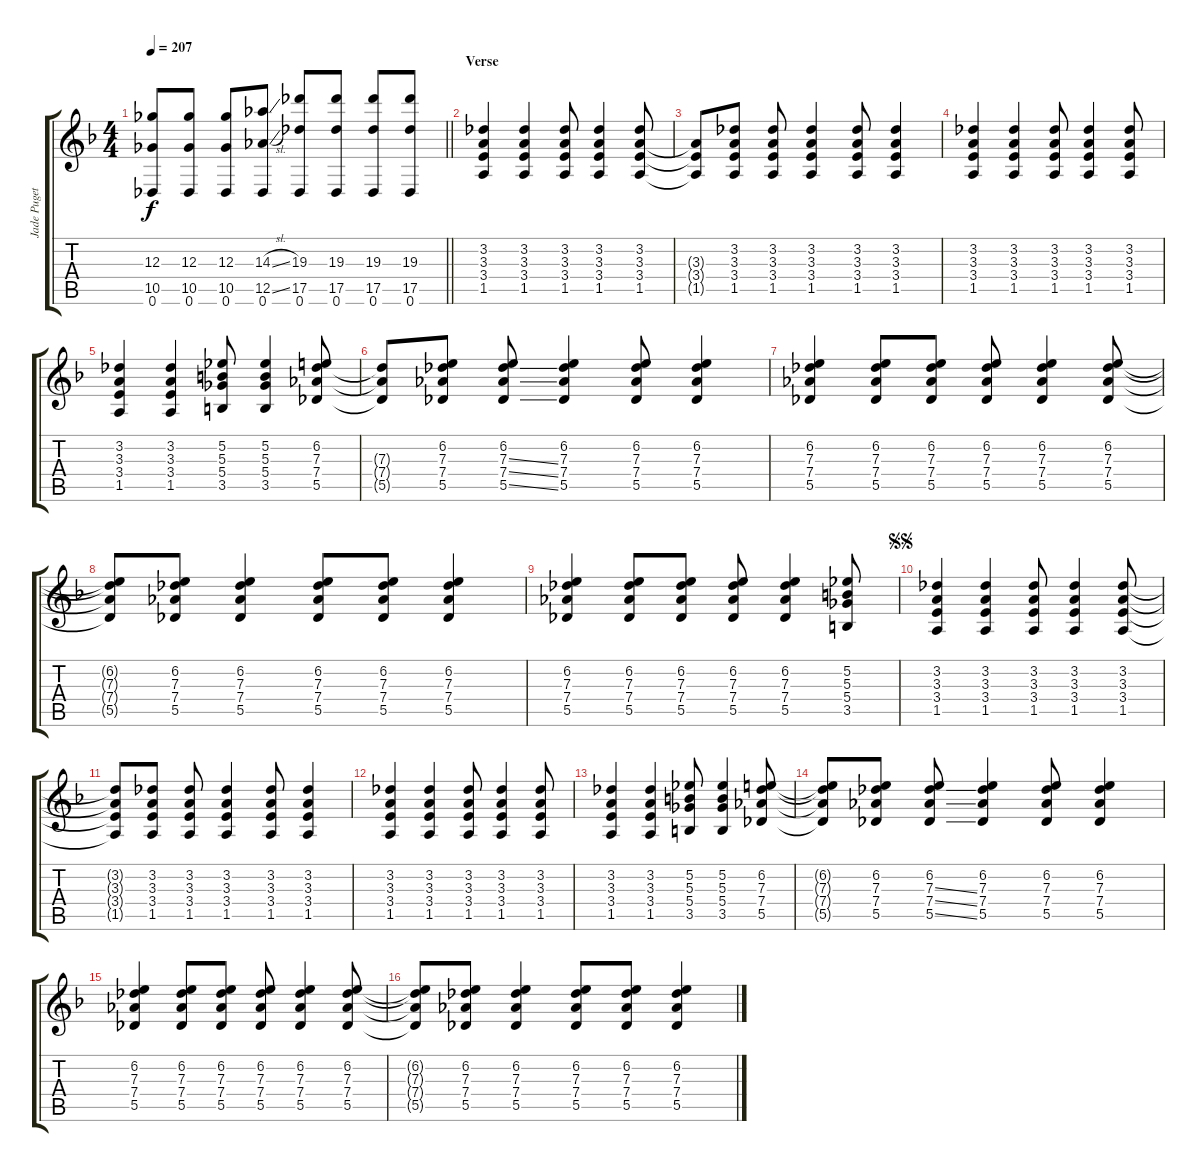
\track ("Jade Puget" "Jade Puget") {instrument overdrivenguitar}
\staff {score tabs}
\tuning (Eb4 Bb3 Gb3 Db3 Ab2 Db2) {hide}
\ts (4 4)
\tempo 207
\clef g2
\barLineRight lightlight
\ks f
(12.3 10.5 0.6).8{dy f} (12.3 10.5 0.6).8 (12.3 10.5 0.6).8 (14.3{sl} 12.5{sl} 0.6).8 (19.3 17.5 0.6).8 (19.3 17.5 0.6).8 (19.3 17.5 0.6).8 (19.3 17.5 0.6).8 |
\section ("" "Verse")
(3.2 3.3 3.4 1.5).4 (3.2 3.3 3.4 1.5).4 (3.2 3.3 3.4 1.5).8 (3.2 3.3 3.4 1.5).4 (3.2 3.3 3.4 1.5).8 |
(3.3{t} 3.4{t} 1.5{t}).8 (3.2 3.3 3.4 1.5).8 (3.2 3.3 3.4 1.5).8 (3.2 3.3 3.4 1.5).4 (3.2 3.3 3.4 1.5).8 (3.2 3.3 3.4 1.5).4 |
(3.2 3.3 3.4 1.5).4 (3.2 3.3 3.4 1.5).4 (3.2 3.3 3.4 1.5).8 (3.2 3.3 3.4 1.5).4 (3.2 3.3 3.4 1.5).8 |
(3.2 3.3 3.4 1.5).4 (3.2 3.3 3.4 1.5).4 (5.2 5.3 5.4 3.5).8 (5.2 5.3 5.4 3.5).4 (6.2 7.3 7.4 5.5).8 |
(7.3{t} 7.4{t} 5.5{t}).8 (6.2 7.3 7.4 5.5).8 (6.2 7.3{ss} 7.4{ss} 5.5{ss}).8 (6.2 7.3 7.4 5.5).4 (6.2 7.3 7.4 5.5).8 (6.2 7.3 7.4 5.5).4 |
(6.2 7.3 7.4 5.5).4 (6.2 7.3 7.4 5.5).8 (6.2 7.3 7.4 5.5).8 (6.2 7.3 7.4 5.5).8 (6.2 7.3 7.4 5.5).4 (6.2 7.3 7.4 5.5).8 |
(6.2{t} 7.3{t} 7.4{t} 5.5{t}).8 (6.2 7.3 7.4 5.5).8 (6.2 7.3 7.4 5.5).4 (6.2 7.3 7.4 5.5).8 (6.2 7.3 7.4 5.5).8 (6.2 7.3 7.4 5.5).4 |
(6.2 7.3 7.4 5.5).4 (6.2 7.3 7.4 5.5).8 (6.2 7.3 7.4 5.5).8 (6.2 7.3 7.4 5.5).8 (6.2 7.3 7.4 5.5).4 (5.2 5.3 5.4 3.5).8 |
\jump segnosegno
(3.2 3.3 3.4 1.5).4 (3.2 3.3 3.4 1.5).4 (3.2 3.3 3.4 1.5).8 (3.2 3.3 3.4 1.5).4 (3.2 3.3 3.4 1.5).8 |
(3.2{t} 3.3{t} 3.4{t} 1.5{t}).8 (3.2 3.3 3.4 1.5).8 (3.2 3.3 3.4 1.5).8 (3.2 3.3 3.4 1.5).4 (3.2 3.3 3.4 1.5).8 (3.2 3.3 3.4 1.5).4 |
(3.2 3.3 3.4 1.5).4 (3.2 3.3 3.4 1.5).4 (3.2 3.3 3.4 1.5).8 (3.2 3.3 3.4 1.5).4 (3.2 3.3 3.4 1.5).8 |
(3.2 3.3 3.4 1.5).4 (3.2 3.3 3.4 1.5).4 (5.2 5.3 5.4 3.5).8 (5.2 5.3 5.4 3.5).4 (6.2 7.3 7.4 5.5).8 |
(6.2{t} 7.3{t} 7.4{t} 5.5{t}).8 (6.2 7.3 7.4 5.5).8 (6.2 7.3{ss} 7.4{ss} 5.5{ss}).8 (6.2 7.3 7.4 5.5).4 (6.2 7.3 7.4 5.5).8 (6.2 7.3 7.4 5.5).4 |
(6.2 7.3 7.4 5.5).4 (6.2 7.3 7.4 5.5).8 (6.2 7.3 7.4 5.5).8 (6.2 7.3 7.4 5.5).8 (6.2 7.3 7.4 5.5).4 (6.2 7.3 7.4 5.5).8 |
(6.2{t} 7.3{t} 7.4{t} 5.5{t}).8 (6.2 7.3 7.4 5.5).8 (6.2 7.3 7.4 5.5).4 (6.2 7.3 7.4 5.5).8 (6.2 7.3 7.4 5.5).8 (6.2 7.3 7.4 5.5).4
